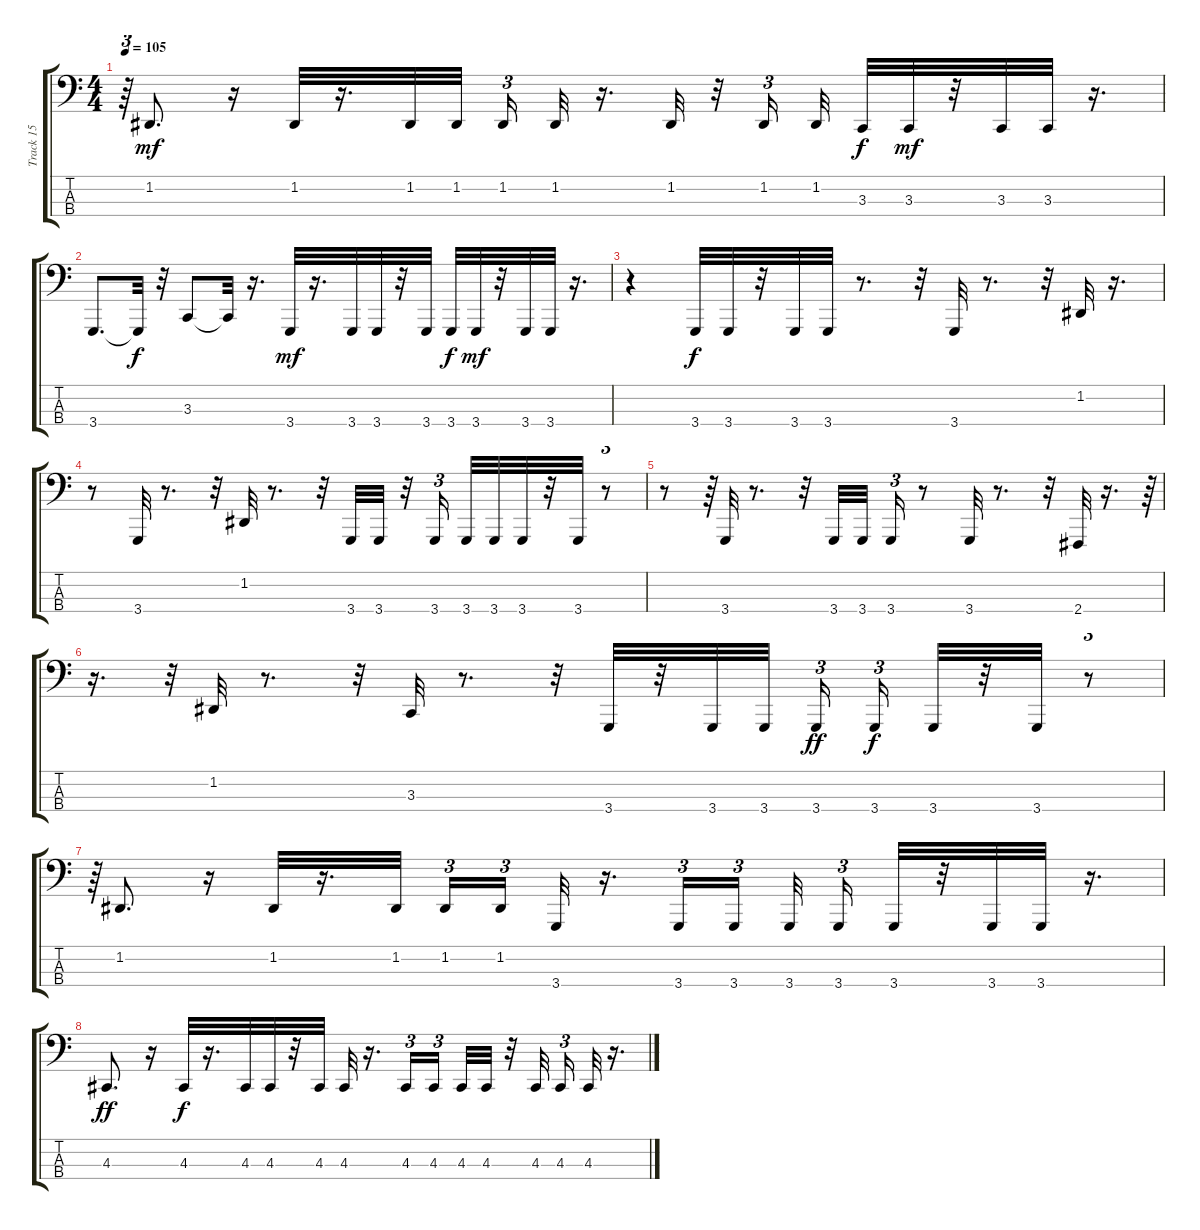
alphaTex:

\track ("Track 15" "Track 15") {instrument stringensemble1}
\staff {score tabs}
\tuning (G2 D2 A1 E1) {hide}
\ts (4 4)
\tempo 105
\clef f4
\ks c
r.64{tu (3 2) dy mf} 1.2.8{d} r.16 1.2.32 r.16{d} 1.2.32 1.2.32{beam splitsecondary} 1.2.16{tu (3 2)} 1.2.32 r.16{d} 1.2.32 r.32 1.2.16{tu (3 2)} 1.2.32 3.3.32{dy f} 3.3.32{dy mf} r.32 3.3.32 3.3.32 r.16{d} |
3.4.8{d} 3.4{t}.32{dy f} r.32 3.3.8 3.3{t}.32 r.16{d} 3.4.32{dy mf} r.16{d} 3.4.32 3.4.32 r.32 3.4.32 3.4.32{dy f} 3.4.32{dy mf} r.32 3.4.32 3.4.32 r.16{d} |
r.4 3.4.32{dy f} 3.4.32 r.32 3.4.32 3.4.32 r.8{d} r.32 3.4.32 r.8{d} r.32 1.2.32 r.16{d} |
r.8 3.4.32 r.8{d} r.32 1.2.32 r.8{d} r.32 3.4.32 3.4.32 r.32 3.4.16{tu (3 2)} 3.4.32 3.4.32 3.4.32 r.32 3.4.32 r.8{tu (3 2)} |
r.8 r.64{tu (3 2)} 3.4.32 r.8{d} r.32 3.4.32 3.4.32{beam splitsecondary} 3.4.16{tu (3 2)} r.8 3.4.32 r.8{d} r.32 2.4.32 r.16{d} r.64{tu (3 2)} |
r.16{d} r.32{tu (3 2)} 1.2.32 r.8{d} r.32 3.3.32 r.8{d} r.32 3.4.32 r.32 3.4.32 3.4.32{beam splitsecondary} 3.4.16{tu (3 2) dy ff} 3.4.16{tu (3 2) dy f} 3.4.32 r.32 3.4.32 r.8{tu (3 2)} |
r.64{tu (3 2)} 1.2.8{d} r.16 1.2.32 r.16{d} 1.2.32{beam splitsecondary} 1.2.16{tu (3 2)} 1.2.16{tu (3 2)} 3.4.32 r.16{d} 3.4.16{tu (3 2)} 3.4.16{tu (3 2) beam splitsecondary} 3.4.32 3.4.16{tu (3 2)} 3.4.32 r.32 3.4.32 3.4.32 r.16{d} |
4.3.8{d dy ff} r.16 4.3.32{dy f} r.16{d} 4.3.32 4.3.32 r.32 4.3.32 4.3.32 r.16{d} 4.3.16{tu (3 2)} 4.3.16{tu (3 2) beam splitsecondary} 4.3.32 4.3.32 r.32 4.3.32{beam splitsecondary} 4.3.16{tu (3 2)} 4.3.32 r.16{d}
